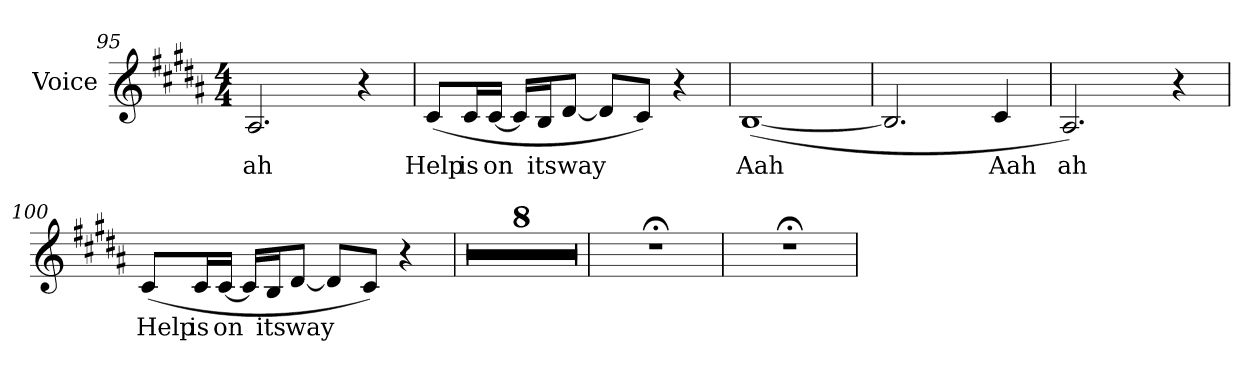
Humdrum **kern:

**kern	**text
*part1	*part1
*staff1	*staff1
*I"Voice	*
*I'Voice	*
*clefG2	*
*k[f#c#g#d#a#]	*
*B:	*
*M4/4	*
=95	=95
!	!LO:LY:b:color=#000000
2.A#i/	ah
4r	.
=96	=96
!	!LO:LY:b:color=#000000
(8c#i/L	Help
!	!LO:LY:b:color=#000000
16c#i/L	is
!	!LO:LY:b:color=#000000
[16c#i/JJ	on
16c#i/LL]	.
!	!LO:LY:b:color=#000000
16Bi/J	its
!	!LO:LY:b:color=#000000
[8d#i/J	way
8d#i/L]	.
8c#i/J)	.
4r	.
=97	=97
!	!LO:LY:b:color=#000000
([1Bi	Aah
=98	=98
2.Bi/]	.
!	!LO:LY:b:color=#000000
4c#i/	Aah
!!LO:LB:g=z
=99	=99
!	!LO:LY:b:color=#000000
2.A#i/)	ah
4r	.
=100	=100
!	!LO:LY:b:color=#000000
(8c#i/L	Help
!	!LO:LY:b:color=#000000
16c#i/L	is
!	!LO:LY:b:color=#000000
[16c#i/JJ	on
16c#i/LL]	.
!	!LO:LY:b:color=#000000
16Bi/J	its
!	!LO:LY:b:color=#000000
[8d#i/J	way
8d#i/L]	.
8c#i/J)	.
4r	.
=101	=101
1r	.
=102	=102
1r	.
!!LO:LB:g=z
=103	=103
1r	.
=104	=104
1r	.
=105	=105
1r	.
=106	=106
1r	.
=107	=107
1r	.
=108	=108
1r	.
=108X1	=108X1
1r;<	.
=108X2	=108X2
1r;<	.
=	=
*-	*-
